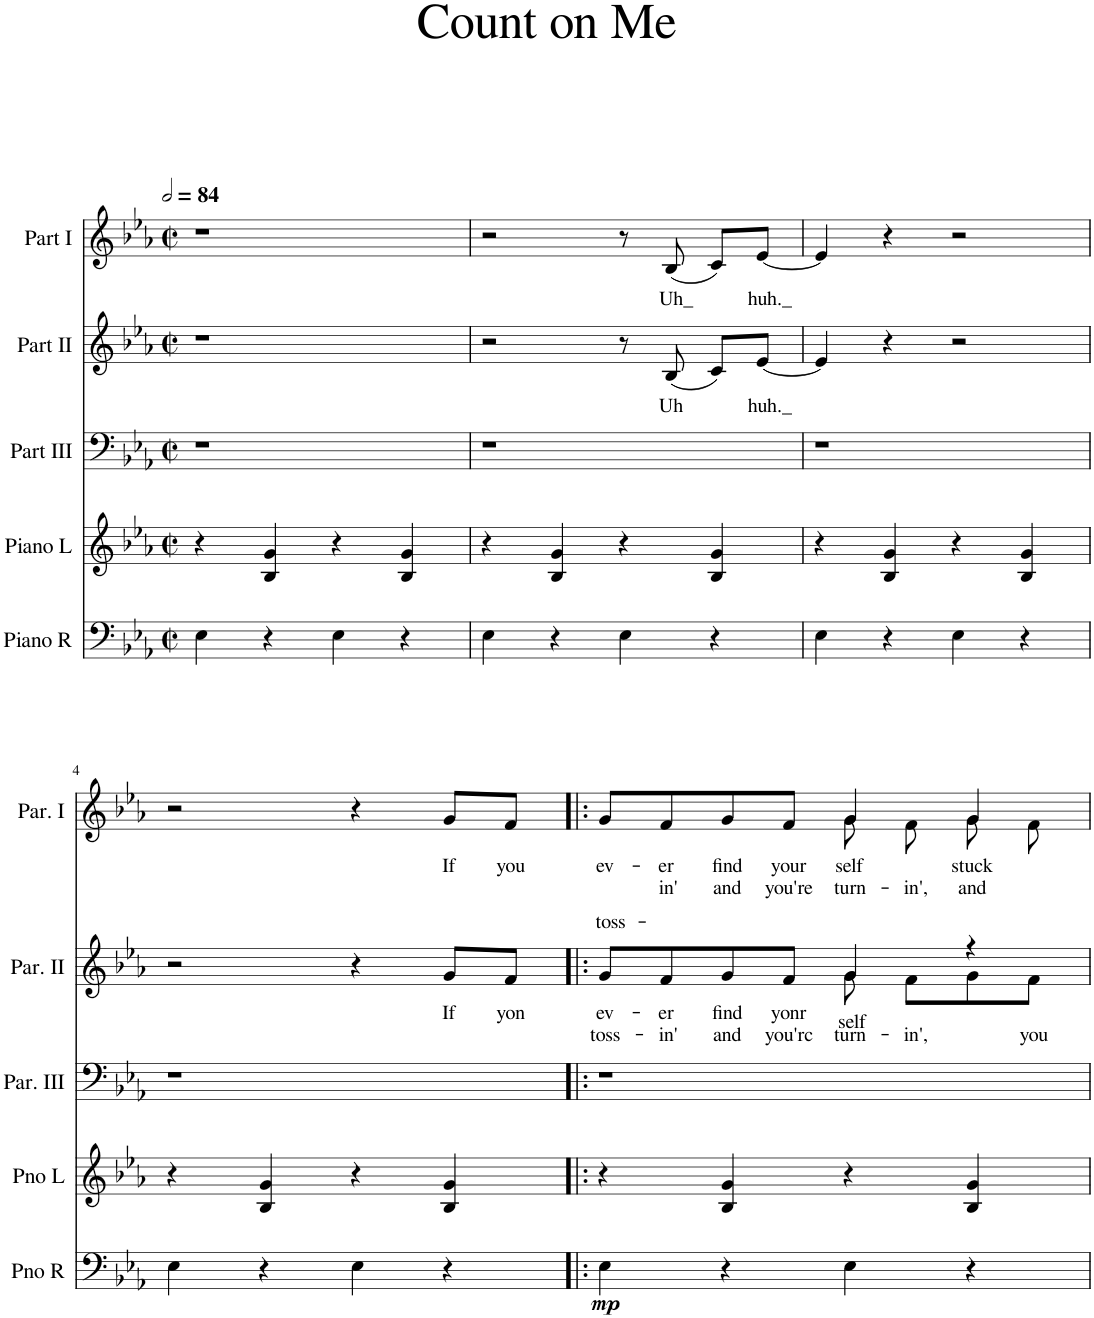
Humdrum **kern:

**kern	**dynam	**kern	**kern	**kern	**text	**text	**kern	**text	**text
*part5	*part5	*part4	*part3	*part2	*part2	*part2	*part1	*part1	*part1
*staff5	*staff5	*staff4	*staff3	*staff2	*staff2	*staff2	*staff1	*staff1	*staff1
*I"Piano R	*	*I"Piano L	*I"Part III	*I"Part II	*	*	*I"Part I	*	*
*I'Pno R	*	*I'Pno L	*I'Par. III	*I'Par. II	*	*	*I'Par. I	*	*
*clefF4	*	*clefG2	*clefF4	*clefG2	*	*	*clefG2	*	*
*k[b-e-a-]	*	*k[b-e-a-]	*k[b-e-a-]	*k[b-e-a-]	*	*	*k[b-e-a-]	*	*
*M2/2	*	*M2/2	*M2/2	*M2/2	*	*	*M2/2	*	*
*met(c|)	*	*met(c|)	*met(c|)	*met(c|)	*	*	*met(c|)	*	*
*MM168	*	*MM168	*MM168	*MM168	*	*	*MM168	*	*
=1	=1	=1	=1	=1	=1	=1	=1	=1	=1
4E-\	.	4r	1r	1r	.	.	1r	.	.
4r	.	4B-/ 4g/	.	.	.	.	.	.	.
4E-\	.	4r	.	.	.	.	.	.	.
4r	.	4B-/ 4g/	.	.	.	.	.	.	.
=2	=2	=2	=2	=2	=2	=2	=2	=2	=2
4E-\	.	4r	1r	2r	.	.	2r	.	.
4r	.	4B-/ 4g/	.	.	.	.	.	.	.
4E-\	.	4r	.	8r	.	.	8r	.	.
!	!	!	!	!	!LO:LY:b	!	!	!LO:LY:b	!
.	.	.	.	(8B-/	Uh	.	(8B-/	Uh_	.
4r	.	4B-/ 4g/	.	8c/L)	.	.	8c/L)	.	.
!	!	!	!	!	!LO:LY:b	!	!	!LO:LY:b	!
.	.	.	.	[8e-/J	huh._	.	[8e-/J	huh._	.
=3	=3	=3	=3	=3	=3	=3	=3	=3	=3
4E-\	.	4r	1r	4e-/]	.	.	4e-/]	.	.
4r	.	4B-/ 4g/	.	4r	.	.	4r	.	.
4E-\	.	4r	.	2r	.	.	2r	.	.
4r	.	4B-/ 4g/	.	.	.	.	.	.	.
!!LO:LB:g=z
=4	=4	=4	=4	=4	=4	=4	=4	=4	=4
4E-\	.	4r	1r	2r	.	.	2r	.	.
4r	.	4B-/ 4g/	.	.	.	.	.	.	.
4E-\	.	4r	.	4r	.	.	4r	.	.
!	!	!	!	!	!LO:LY:b	!	!	!LO:LY:b	!
4r	.	4B-/ 4g/	.	8g/L	If	.	8g/L	If	.
!	!	!	!	!	!LO:LY:b	!	!	!LO:LY:b	!
.	.	.	.	8f/J	yon	.	8f/J	you	.
=5!|:	=5!|:	=5!|:	=5!|:	=5!|:	=5!|:	=5!|:	=5!|:	=5!|:	=5!|:
!	!LO:DY:b	!	!	!	!LO:LY:b	!LO:LY:b	!	!LO:LY:b	!LO:LY:b
*	*	*	*	*^	*	*	*^	*	*
4E-\	mp	4r	1r	8g/L	2ryy	ev-	toss-	8g/L	2ryy	ev-	toss-
!	!	!	!	!	!	!LO:LY:b	!LO:LY:b	!	!	!LO:LY:b	!LO:LY:b
.	.	.	.	8f/	.	-er	-in'	8f/	.	-er	-in'
!	!	!	!	!	!	!LO:LY:b	!LO:LY:b	!	!	!LO:LY:b	!LO:LY:b
4r	.	4B-/ 4g/	.	8g/	.	find	and	8g/	.	find	and
!	!	!	!	!	!	!LO:LY:b	!LO:LY:b	!	!	!LO:LY:b	!LO:LY:b
.	.	.	.	8f/J	.	yonr-	you'rc	8f/J	.	your-	you're
!	!	!	!	!	!	!LO:LY:b	!LO:LY:b	!	!	!LO:LY:b	!LO:LY:b
4E-\	.	4r	.	4g/	8g\	-self	turn-	4g/	8g\	-self	turn-
!	!	!	!	!	!	!	!LO:LY:b	!	!	!	!LO:LY:b
.	.	.	.	.	8f\L	.	-in',	.	8f\	.	-in',
!	!	!	!	!	!	!	!	!	!	!LO:LY:b	!LO:LY:b
4r	.	4B-/ 4g/	.	8ryy	8g\	.	.	4g/	8g\	stuck	-and
!	!	!	!	!	!	!	!LO:LY:b	!	!	!	!
.	.	.	.	4r	8f\J	.	you	.	8f\	.	.
8ryy	.	8ryy	8ryy	.	8ryy	.	.	8ryy	8ryy	.	.
*	*	*	*	*v	*v	*	*	*	*	*	*
*	*	*	*	*	*	*	*v	*v	*	*
=	=	=	=	=	=	=	=	=	=
*-	*-	*-	*-	*-	*-	*-	*-	*-	*-
